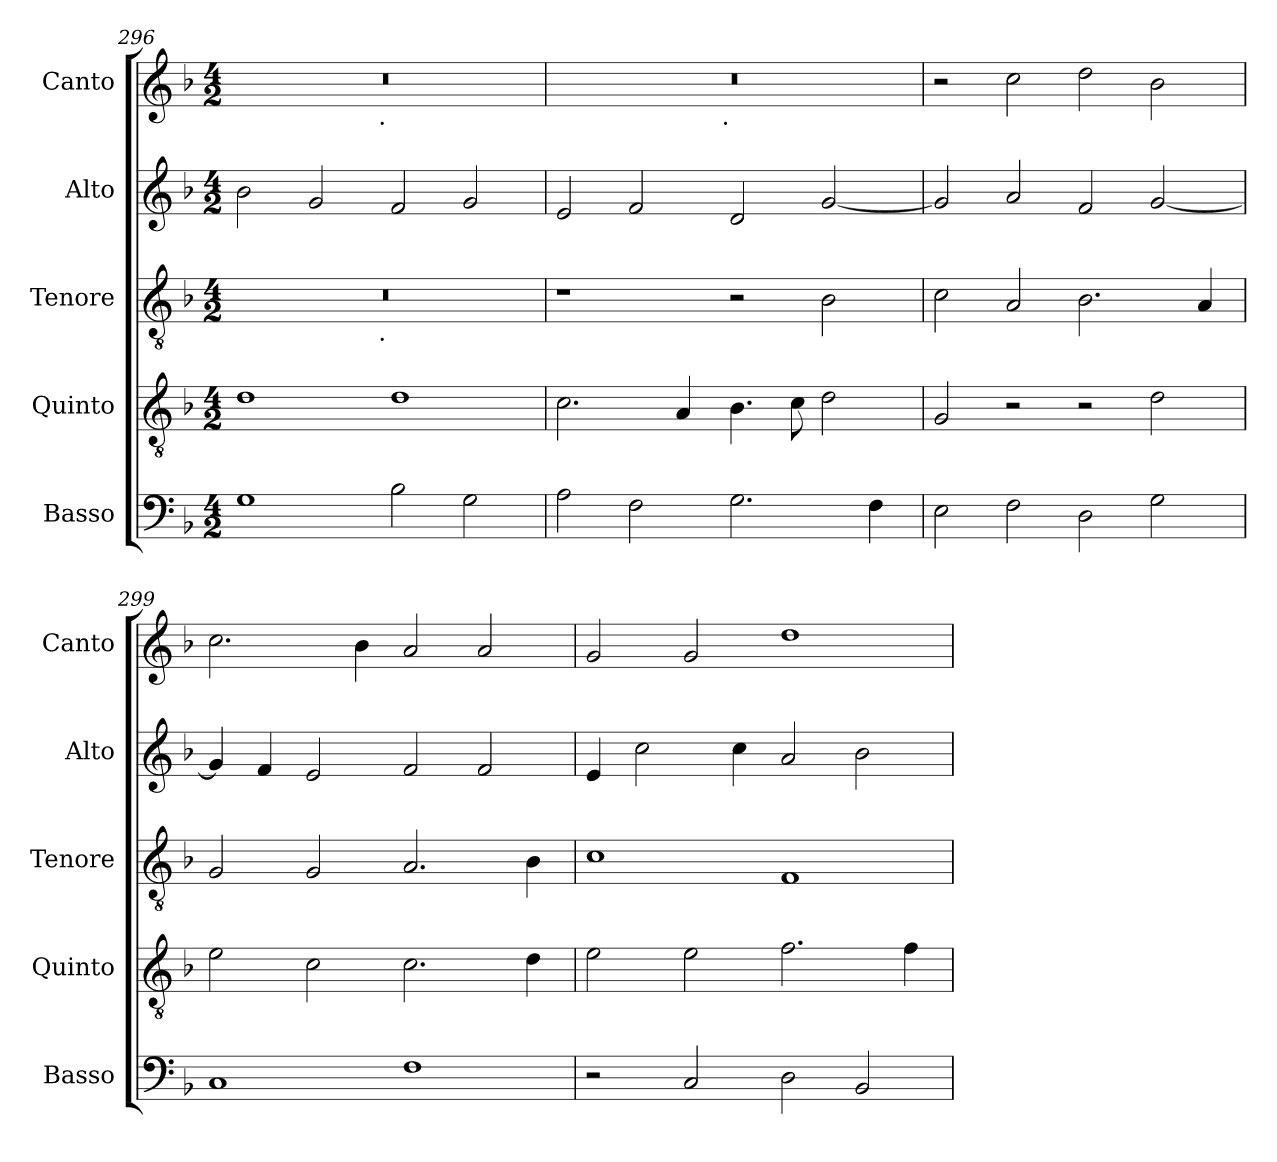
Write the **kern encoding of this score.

**kern	**kern	**kern	**kern	**kern
*part5	*part4	*part3	*part2	*part1
*staff5	*staff4	*staff3	*staff2	*staff1
*I"Basso	*I"Quinto	*I"Tenore	*I"Alto	*I"Canto
*I'Basso	*I'Quinto	*I'Tenore	*I'Alto	*I'Canto
*clefF4	*clefGv2	*clefGv2	*clefG2	*clefG2
*k[b-]	*k[b-]	*k[b-]	*k[b-]	*k[b-]
*F:	*F:	*F:	*F:	*F:
*M4/2	*M4/2	*M4/2	*M4/2	*M4/2
=296	=296	=296	=296	=296
*	*	*^	*	*^
1G	1d	0r	2ryy	2b-\	0r	2ryy
.	.	.	4...ryy	2g/	.	4...ryy
!	!	!	!	!	!	!LO:TX:b:t=.
!	!	!	!LO:TX:b:t=.	!	!	!
.	.	.	1ryy	.	.	1ryy
2B-\	1d	.	.	2f/	.	.
2G\	.	.	.	2g/	.	.
.	.	.	32ryy	.	.	32ryy
*	*	*v	*v	*	*	*
=297	=297	=297	=297	=297	=297
2A\	2.c\	1r	2e/	0r	2ryy
2F\	.	.	2f/	.	4ryy
.	4A/	.	.	.	8...ryy
!	!	!	!	!	!LO:TX:b:t=.
.	.	.	.	.	1ryy
2.G\	4.B-\	2r	2d/	.	.
.	8c\	.	.	.	.
.	2d\	2B-\	[<2g/	.	.
4F\	.	.	.	.	.
.	.	.	.	.	64ryy
*	*	*	*	*v	*v
=298	=298	=298	=298	=298
2E\	2G/	2c\	2g/]	2r
2F\	2r	2A/	2a/	2cc\
2D\	2r	2.B-\	2f/	2dd\
2G\	2d\	.	[<2g/	2b-\
.	.	4A/	.	.
!!LO:LB:g=z
=299	=299	=299	=299	=299
1C	2e\	2G/	4g/]	2.cc\
.	.	.	4f/	.
.	2c\	2G/	2e/	.
.	.	.	.	4b-\
1F	2.c\	2.A/	2f/	2a/
.	.	.	2f/	2a/
.	4d\	4B-\	.	.
=300	=300	=300	=300	=300
2r	2e\	1c	4e/	2g/
.	.	.	2cc\	.
2C/	2e\	.	.	2g/
.	.	.	4cc\	.
2D\	2.f\	1F	2a/	1dd
2BB-/	.	.	2b-\	.
.	4f\	.	.	.
=	=	=	=	=
*-	*-	*-	*-	*-
